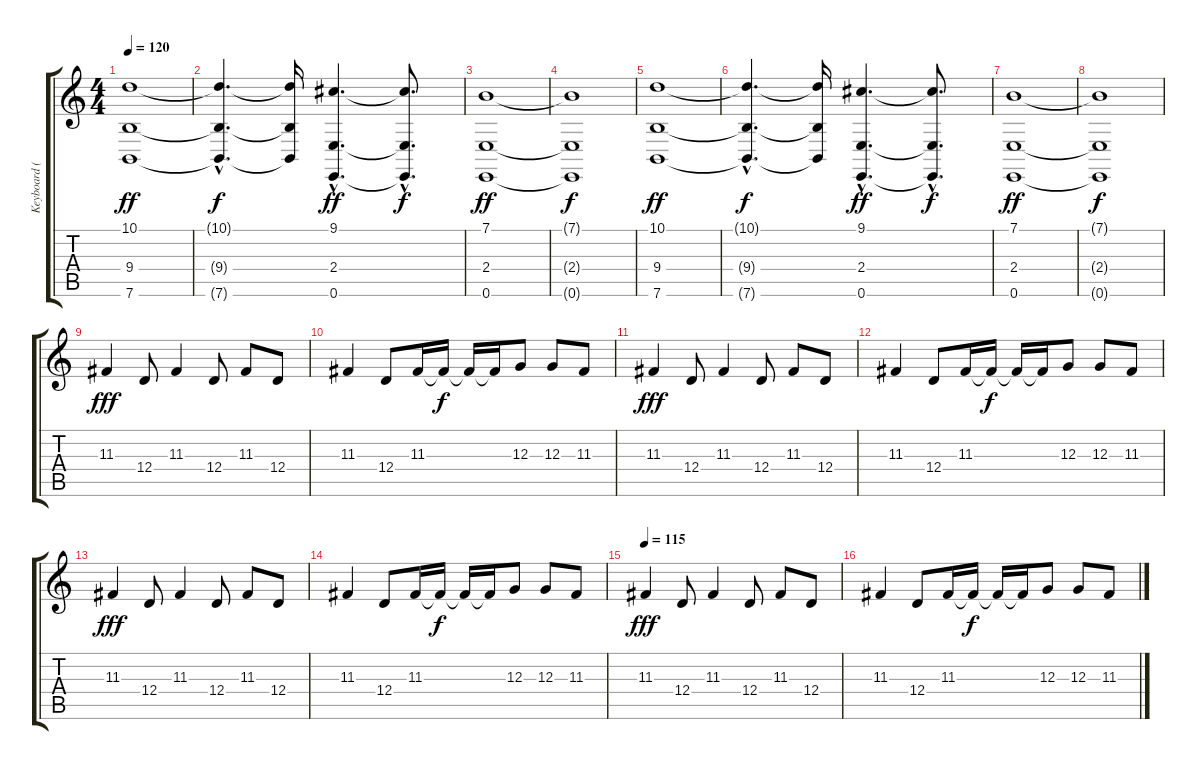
\track ("Keyboard (Atmospheric)" "Keyboard (") {instrument pad2warm}
\staff {score tabs}
\tuning (E4 B3 G3 D3 A2 E2) {hide}
\ts (4 4)
\tempo 120
\clef g2
\ks c
(10.1 9.4 7.6).1{dy ff} |
(10.1{hac t} 9.4{hac t} 7.6{hac t}).4{d dy f} (10.1{t} 9.4{t} 7.6{t}).16 (9.1{hac} 2.4{hac} 0.6{hac}).4{d dy ff} (9.1{hac t} 2.4{hac t} 0.6{hac t}).8{d dy f} |
(7.1 2.4 0.6).1{dy ff} |
(7.1{t} 2.4{t} 0.6{t}).1{dy f} |
(10.1 9.4 7.6).1{dy ff} |
(10.1{hac t} 9.4{hac t} 7.6{hac t}).4{d dy f} (10.1{t} 9.4{t} 7.6{t}).16 (9.1{hac} 2.4{hac} 0.6{hac}).4{d dy ff} (9.1{hac t} 2.4{hac t} 0.6{hac t}).8{d dy f} |
(7.1 2.4 0.6).1{dy ff} |
(7.1{t} 2.4{t} 0.6{t}).1{dy f} |
11.3.4{dy fff} 12.4.8 11.3.4 12.4.8 11.3.8 12.4.8 |
11.3.4 12.4.8 11.3.16 11.3{t}.16{dy f} 11.3{t}.16 11.3{t}.16 12.3.8 12.3.8 11.3.8 |
11.3.4{dy fff} 12.4.8 11.3.4 12.4.8 11.3.8 12.4.8 |
11.3.4 12.4.8 11.3.16 11.3{t}.16{dy f} 11.3{t}.16 11.3{t}.16 12.3.8 12.3.8 11.3.8 |
11.3.4{dy fff} 12.4.8 11.3.4 12.4.8 11.3.8 12.4.8 |
11.3.4 12.4.8 11.3.16 11.3{t}.16{dy f} 11.3{t}.16 11.3{t}.16 12.3.8 12.3.8 11.3.8 |
\tempo 115
11.3.4{dy fff} 12.4.8 11.3.4 12.4.8 11.3.8 12.4.8 |
11.3.4 12.4.8 11.3.16 11.3{t}.16{dy f} 11.3{t}.16 11.3{t}.16 12.3.8 12.3.8 11.3.8
